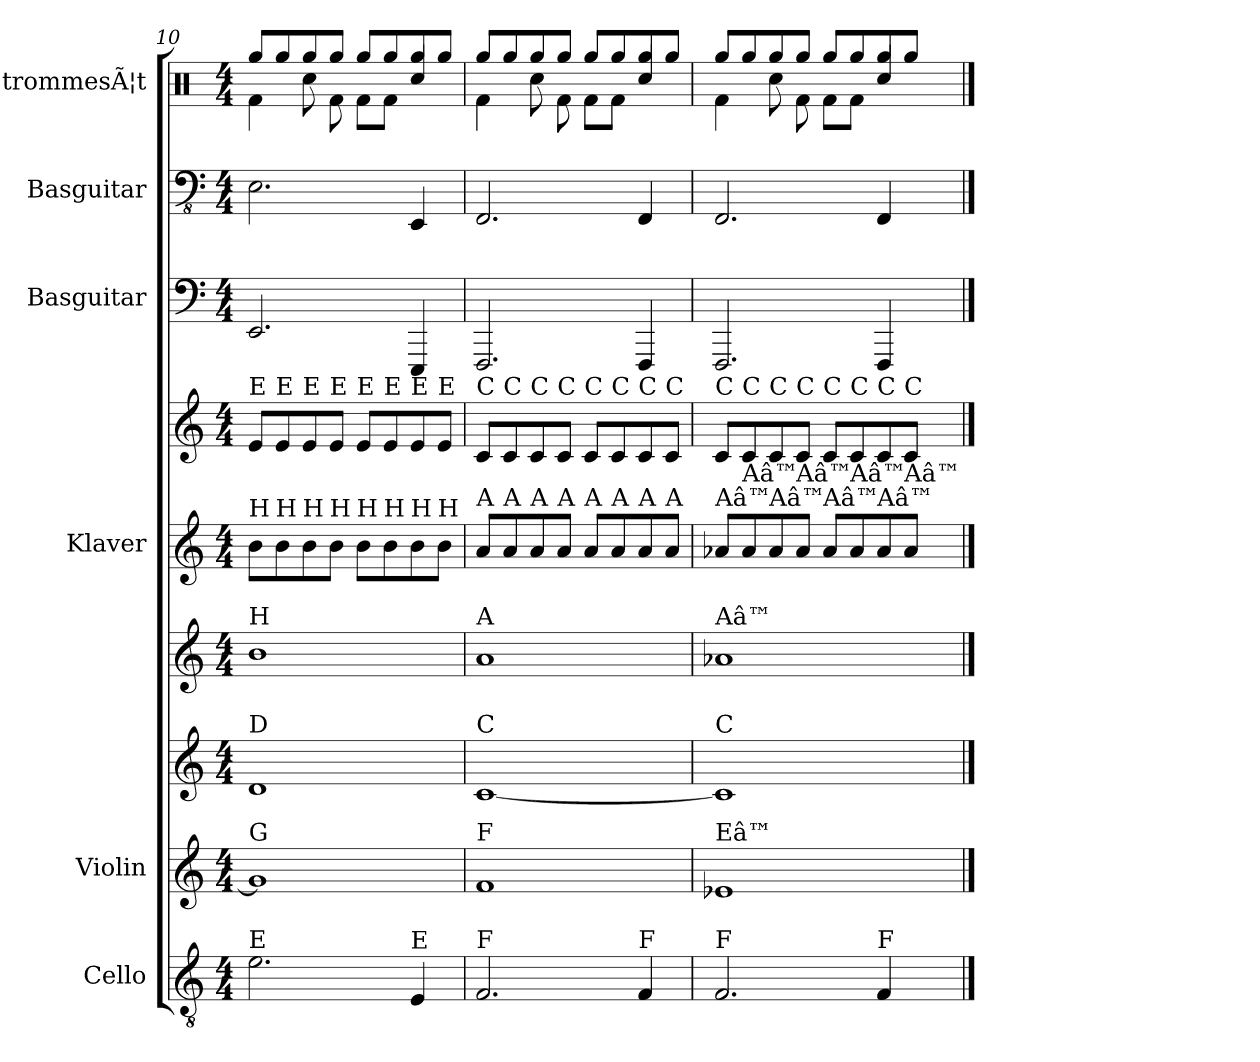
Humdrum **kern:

**kern	**kern	**kern	**kern	**kern	**kern	**kern	**kern	**kern
*part6	*part5	*part5	*part5	*part4	*part4	*part3	*part2	*part1
*staff9	*staff8	*staff7	*staff6	*staff5	*staff4	*staff3	*staff2	*staff1
*I"Cello	*I"Violin	*	*	*I"Klaver	*	*I"Basguitar	*I"Basguitar	*I"trommesÃ¦t
*I'Cel.	*I'Vln.	*	*	*I'Klav.	*	*I'B. guit.	*I'B. guit.	*
*clefGv2	*clefG2	*clefG2	*clefG2	*clefG2	*clefG2	*	*clefFv4	*clefX
*k[]	*k[]	*k[]	*k[]	*k[]	*k[]	*k[]	*k[]	*k[]
*M4/4	*M4/4	*M4/4	*M4/4	*M4/4	*M4/4	*M4/4	*M4/4	*M4/4
=10	=10	=10	=10	=10	=10	=10	=10	=10
*	*	*	*	*	*	*	*	*^
!	!	!	!	!	!LO:TX:a:t=E	!	!	!	!
!	!	!	!	!LO:TX:a:t=H	!	!	!	!	!
!	!	!	!LO:TX:a:t=H	!	!	!	!	!	!
!	!	!LO:TX:a:t=D	!	!	!	!	!	!	!
!	!LO:TX:a:t=G	!	!	!	!	!	!	!	!
!LO:TX:a:t=E	!	!	!	!	!	!	!	!	!
2.e\	1g]	1d	1b	8b\L	8e/L	2.EE	2.EE\	4Rf\	8Rgg/L
!	!	!	!	!	!LO:TX:a:t=E	!	!	!	!
!	!	!	!	!LO:TX:a:t=H	!	!	!	!	!
.	.	.	.	8b\	8e/	.	.	.	8Rgg/
!	!	!	!	!	!LO:TX:a:t=E	!	!	!	!
!	!	!	!	!LO:TX:a:t=H	!	!	!	!	!
.	.	.	.	8b\	8e/	.	.	8Rcc\	8Rgg/
!	!	!	!	!	!LO:TX:a:t=E	!	!	!	!
!	!	!	!	!LO:TX:a:t=H	!	!	!	!	!
.	.	.	.	8b\J	8e/J	.	.	8Rf\	8Rgg/J
!	!	!	!	!	!LO:TX:a:t=E	!	!	!	!
!	!	!	!	!LO:TX:a:t=H	!	!	!	!	!
.	.	.	.	8b\L	8e/L	.	.	8Rf\L	8Rgg/L
!	!	!	!	!	!LO:TX:a:t=E	!	!	!	!
!	!	!	!	!LO:TX:a:t=H	!	!	!	!	!
.	.	.	.	8b\	8e/	.	.	8Rf\J	8Rgg/
!	!	!	!	!	!LO:TX:a:t=E	!	!	!	!
!	!	!	!	!LO:TX:a:t=H	!	!	!	!	!
!LO:TX:a:t=E	!	!	!	!	!	!	!	!	!
4E/	.	.	.	8b\	8e/	4EEE	4EEE/	4Rcc/	8Rgg/
!	!	!	!	!	!LO:TX:a:t=E	!	!	!	!
!	!	!	!	!LO:TX:a:t=H	!	!	!	!	!
.	.	.	.	8b\J	8e/J	.	.	.	8Rgg/J
=11	=11	=11	=11	=11	=11	=11	=11	=11	=11
!	!	!	!	!	!LO:TX:a:t=C	!	!	!	!
!	!	!	!	!LO:TX:a:t=A	!	!	!	!	!
!	!	!	!LO:TX:a:t=A	!	!	!	!	!	!
!	!	!LO:TX:a:t=C	!	!	!	!	!	!	!
!	!LO:TX:a:t=F	!	!	!	!	!	!	!	!
!LO:TX:a:t=F	!	!	!	!	!	!	!	!	!
2.F/	1f	[1c	1a	8a/L	8c/L	2.FFF	2.FFF/	4Rf\	8Rgg/L
!	!	!	!	!	!LO:TX:a:t=C	!	!	!	!
!	!	!	!	!LO:TX:a:t=A	!	!	!	!	!
.	.	.	.	8a/	8c/	.	.	.	8Rgg/
!	!	!	!	!	!LO:TX:a:t=C	!	!	!	!
!	!	!	!	!LO:TX:a:t=A	!	!	!	!	!
.	.	.	.	8a/	8c/	.	.	8Rcc\	8Rgg/
!	!	!	!	!	!LO:TX:a:t=C	!	!	!	!
!	!	!	!	!LO:TX:a:t=A	!	!	!	!	!
.	.	.	.	8a/J	8c/J	.	.	8Rf\	8Rgg/J
!	!	!	!	!	!LO:TX:a:t=C	!	!	!	!
!	!	!	!	!LO:TX:a:t=A	!	!	!	!	!
.	.	.	.	8a/L	8c/L	.	.	8Rf\L	8Rgg/L
!	!	!	!	!	!LO:TX:a:t=C	!	!	!	!
!	!	!	!	!LO:TX:a:t=A	!	!	!	!	!
.	.	.	.	8a/	8c/	.	.	8Rf\J	8Rgg/
!	!	!	!	!	!LO:TX:a:t=C	!	!	!	!
!	!	!	!	!LO:TX:a:t=A	!	!	!	!	!
!LO:TX:a:t=F	!	!	!	!	!	!	!	!	!
4F/	.	.	.	8a/	8c/	4FFF	4FFF/	4Rcc/	8Rgg/
!	!	!	!	!	!LO:TX:a:t=C	!	!	!	!
!	!	!	!	!LO:TX:a:t=A	!	!	!	!	!
.	.	.	.	8a/J	8c/J	.	.	.	8Rgg/J
=12	=12	=12	=12	=12	=12	=12	=12	=12	=12
!	!	!	!	!	!LO:TX:a:t=C	!	!	!	!
!	!	!	!	!LO:TX:a:t=Aâ™­	!	!	!	!	!
!	!	!	!LO:TX:a:t=Aâ™­	!	!	!	!	!	!
!	!	!LO:TX:a:t=C	!	!	!	!	!	!	!
!	!LO:TX:a:t=Eâ™­	!	!	!	!	!	!	!	!
!LO:TX:a:t=F	!	!	!	!	!	!	!	!	!
2.F/	1e-X	1c]	1a-X	8a-X/L	8c/L	2.FFF	2.FFF/	4Rf\	8Rgg/L
!	!	!	!	!	!LO:TX:a:t=C	!	!	!	!
!	!	!	!	!LO:TX:a:t=Aâ™­	!	!	!	!	!
.	.	.	.	8a-/	8c/	.	.	.	8Rgg/
!	!	!	!	!	!LO:TX:a:t=C	!	!	!	!
!	!	!	!	!LO:TX:a:t=Aâ™­	!	!	!	!	!
.	.	.	.	8a-/	8c/	.	.	8Rcc\	8Rgg/
!	!	!	!	!	!LO:TX:a:t=C	!	!	!	!
!	!	!	!	!LO:TX:a:t=Aâ™­	!	!	!	!	!
.	.	.	.	8a-/J	8c/J	.	.	8Rf\	8Rgg/J
!	!	!	!	!	!LO:TX:a:t=C	!	!	!	!
!	!	!	!	!LO:TX:a:t=Aâ™­	!	!	!	!	!
.	.	.	.	8a-/L	8c/L	.	.	8Rf\L	8Rgg/L
!	!	!	!	!	!LO:TX:a:t=C	!	!	!	!
!	!	!	!	!LO:TX:a:t=Aâ™­	!	!	!	!	!
.	.	.	.	8a-/	8c/	.	.	8Rf\J	8Rgg/
!	!	!	!	!	!LO:TX:a:t=C	!	!	!	!
!	!	!	!	!LO:TX:a:t=Aâ™­	!	!	!	!	!
!LO:TX:a:t=F	!	!	!	!	!	!	!	!	!
4F/	.	.	.	8a-/	8c/	4FFF	4FFF/	4Rcc/	8Rgg/
!	!	!	!	!	!LO:TX:a:t=C	!	!	!	!
!	!	!	!	!LO:TX:a:t=Aâ™­	!	!	!	!	!
.	.	.	.	8a-/J	8c/J	.	.	.	8Rgg/J
*	*	*	*	*	*	*	*	*v	*v
==	==	==	==	==	==	==	==	==
*-	*-	*-	*-	*-	*-	*-	*-	*-
